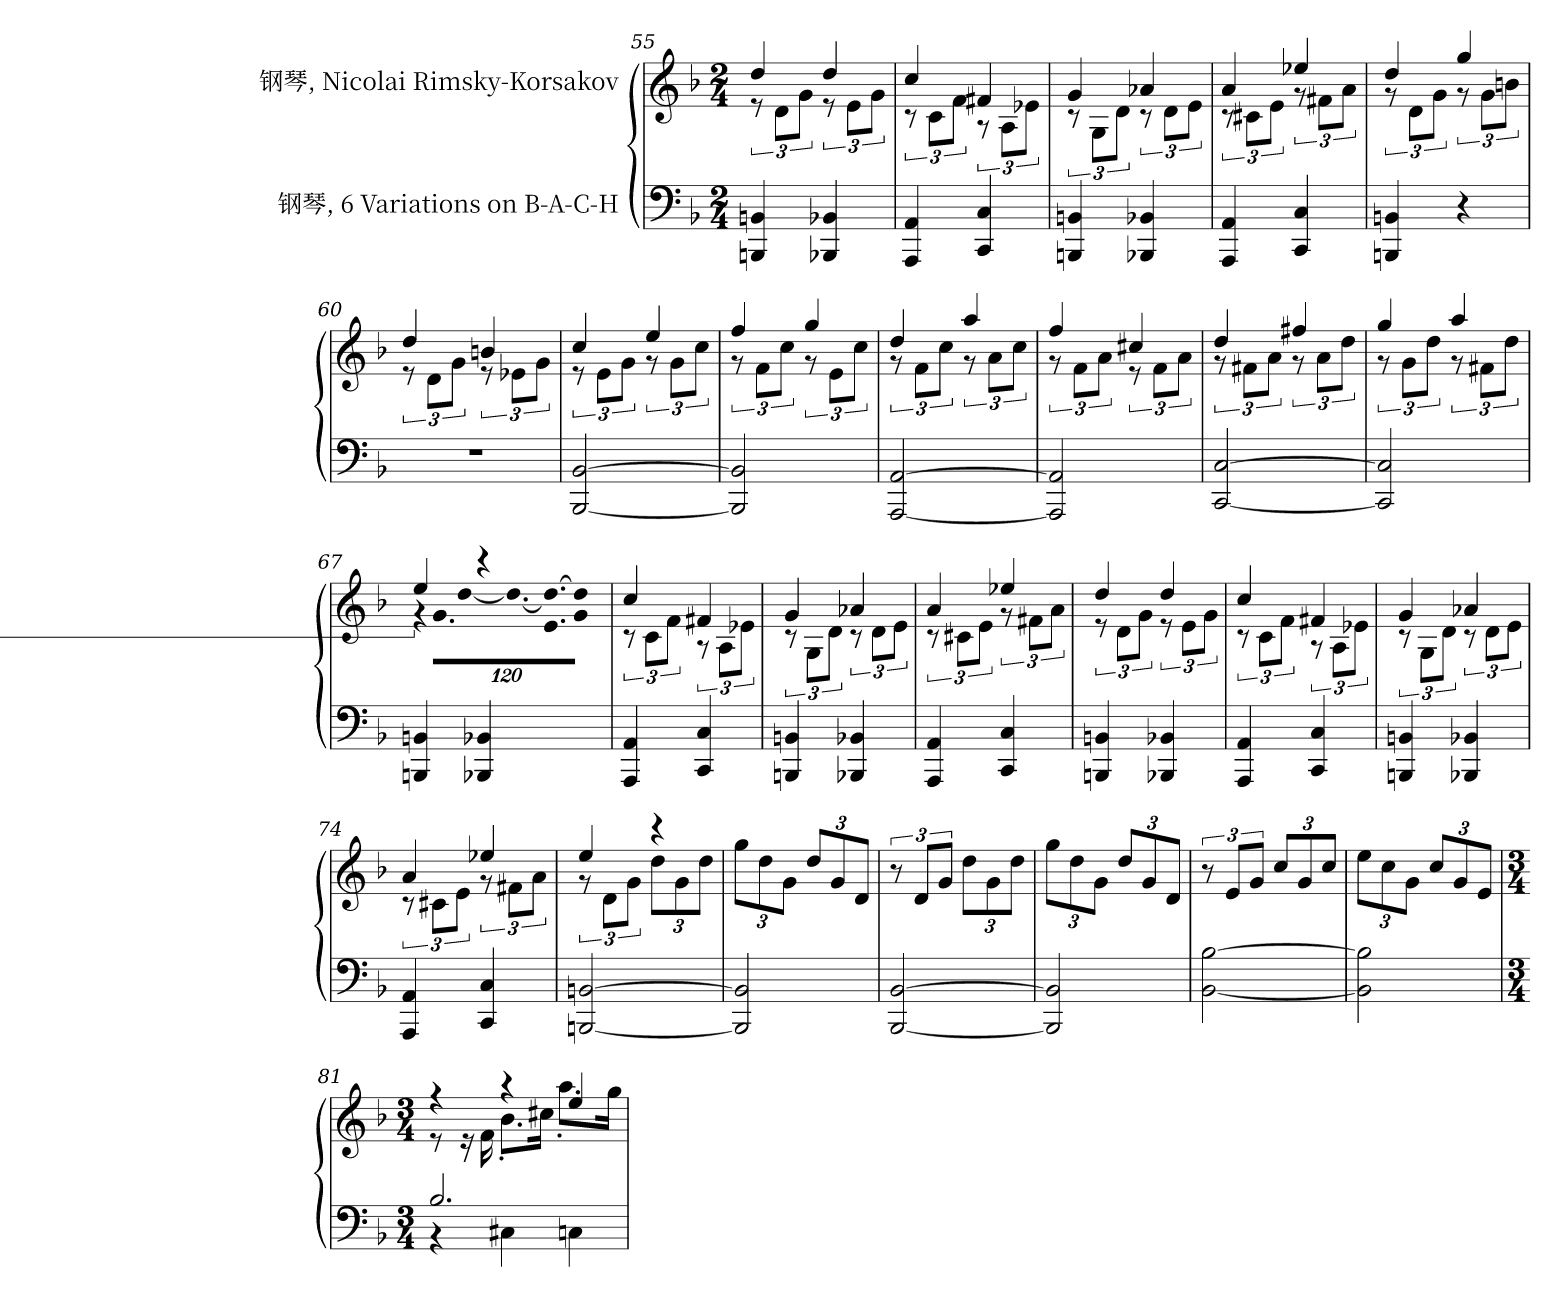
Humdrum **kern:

**kern	**kern
*part2	*part1
*staff2	*staff1
*I"钢琴, 6 Variations on B-A-C-H	*I"钢琴, Nicolai Rimsky-Korsakov
*clefF4	*clefG2
*k[b-]	*k[b-]
*M2/4	*M2/4
=55	=55
*	*^
4BBBn/ 4BBn/	4dd/	12r
.	.	12d\L
.	.	12g\J
4BBB-X/ 4BB-X/	4dd/	12r
.	.	12e\L
.	.	12g\J
=56	=56	=56
4AAA/ 4AA/	4cc/	12r
.	.	12c\L
.	.	12f\J
4CC/ 4C/	4f#X/	12r
.	.	12A\L
.	.	12e-X\J
=57	=57	=57
4BBBn/ 4BBn/	4g/	12r
.	.	12G\L
.	.	12d\J
4BBB-X/ 4BB-X/	4a-X/	12r
.	.	12d\L
.	.	12e\J
!!LO:LB:g=z	!!
=58	=58	=58
4AAA/ 4AA/	4a/	12r
.	.	12c#X\L
.	.	12e\J
4CC/ 4C/	4ee-X/	12r
.	.	12f#X\L
.	.	12a\J
=59	=59	=59
4BBBn/ 4BBn/	4dd/	12r
.	.	12d\L
.	.	12g\J
4r	4gg/	12r
.	.	12g\L
.	.	12bn\J
=60	=60	=60
2r	4dd/	12r
.	.	12d\L
.	.	12g\J
.	4bn/	12r
.	.	12e-X\L
.	.	12g\J
=61	=61	=61
[2BBB-/ [2BB-/	4cc/	12r
.	.	12e\L
.	.	12g\J
.	4ee/	12r
.	.	12g\L
.	.	12cc\J
=62	=62	=62
2BBB-/] 2BB-/]	4ff/	12r
.	.	12f\L
.	.	12cc\J
.	4gg/	12r
.	.	12e\L
.	.	12cc\J
!!LO:LB:g=z	!!
=63	=63	=63
[2AAA/ [2AA/	4dd/	12r
.	.	12f\L
.	.	12cc\J
.	4aa/	12r
.	.	12a\L
.	.	12cc\J
=64	=64	=64
2AAA/] 2AA/]	4ff/	12r
.	.	12f\L
.	.	12a\J
.	4cc#X/	12r
.	.	12f\L
.	.	12a\J
=65	=65	=65
[2CC/ [2C/	4dd/	12r
.	.	12f#X\L
.	.	12a\J
.	4ff#X/	12r
.	.	12a\L
.	.	12dd\J
=66	=66	=66
2CC/] 2C/]	4gg/	12r
.	.	12g\L
.	.	12dd\J
.	4aa/	12r
.	.	12f#X\L
.	.	12dd\J
=67	=67	=67
!	!	!LO:N:vis=16
4BBBn/ 4BBn/	4ee/	1920%137r
!	!	!LO:N:vis=16.
.	.	960%103g\LL
!	!	!LO:N:vis=32
.	.	[640%23dd\K
!	!	!LO:N:vis=16.
.	.	960%103dd\_
4BBB-X/ 4BB-X/	4r	.
!	!	!LO:N:vis=16.
.	.	960%103e\ 960%103dd\_
!	!	!LO:N:vis=16
.	.	1920%137g\ 1920%137dd\]JJ
1920ryy	1920ryy	.
!!LO:LB:g=z	!!
=68	=68	=68
4AAA/ 4AA/	4cc/	12r
.	.	12c\L
.	.	12f\J
4CC/ 4C/	4f#X/	12r
.	.	12A\L
.	.	12e-X\J
=69	=69	=69
4BBBn/ 4BBn/	4g/	12r
.	.	12G\L
.	.	12d\J
4BBB-X/ 4BB-X/	4a-X/	12r
.	.	12d\L
.	.	12e\J
=70	=70	=70
4AAA/ 4AA/	4a/	12r
.	.	12c#X\L
.	.	12e\J
4CC/ 4C/	4ee-X/	12r
.	.	12f#X\L
.	.	12a\J
=71	=71	=71
4BBBn/ 4BBn/	4dd/	12r
.	.	12d\L
.	.	12g\J
4BBB-X/ 4BB-X/	4dd/	12r
.	.	12e\L
.	.	12g\J
=72	=72	=72
4AAA/ 4AA/	4cc/	12r
.	.	12c\L
.	.	12f\J
4CC/ 4C/	4f#X/	12r
.	.	12A\L
.	.	12e-X\J
!!LO:PB:g=z	!!
=73	=73	=73
4BBBn/ 4BBn/	4g/	12r
.	.	12G\L
.	.	12d\J
4BBB-X/ 4BB-X/	4a-X/	12r
.	.	12d\L
.	.	12e\J
=74	=74	=74
4AAA/ 4AA/	4a/	12r
.	.	12c#X\L
.	.	12e\J
4CC/ 4C/	4ee-X/	12r
.	.	12f#X\L
.	.	12a\J
=75	=75	=75
[2BBBn/ [2BBn/	4ee/	12r
.	.	12d\L
.	.	12g\J
*	*	*Xbrackettup
.	4r	12dd\L
.	.	12g\
.	.	12dd\J
*	*v	*v
=76	=76
2BBB/] 2BB/]	12gg\L
.	12dd\
.	12g\J
.	12dd/L
.	12g/
.	12d/J
=77	=77
*	*brackettup
[2BBB-/ [2BB-/	12r
.	12d/L
.	12g/J
*	*Xbrackettup
.	12dd\L
.	12g\
.	12dd\J
!!LO:LB:g=z
=78	=78
2BBB-/] 2BB-/]	12gg\L
.	12dd\
.	12g\J
.	12dd/L
.	12g/
.	12d/J
=79	=79
*	*brackettup
[2BB-\ [2B-\	12r
.	12e/L
.	12g/J
*	*Xbrackettup
.	12cc/L
.	12g/
.	12cc/J
=80	=80
2BB-\] 2B-\]	12ee\L
.	12cc\
.	12g\J
.	12cc/L
.	12g/
.	12e/J
=81	=81
*M3/4	*M3/4
*	*MM120
*^	*^
2.B-/	4r	4r	8r
.	.	.	16r
.	.	.	16f\
.	4C#X\	4r	8.b-'\L
.	.	.	16cc#X\Jk
.	4Cn\	4ee/	8.aa'\L
.	.	.	16gg\Jk
*v	*v	*	*
*	*v	*v
=	=
*-	*-
